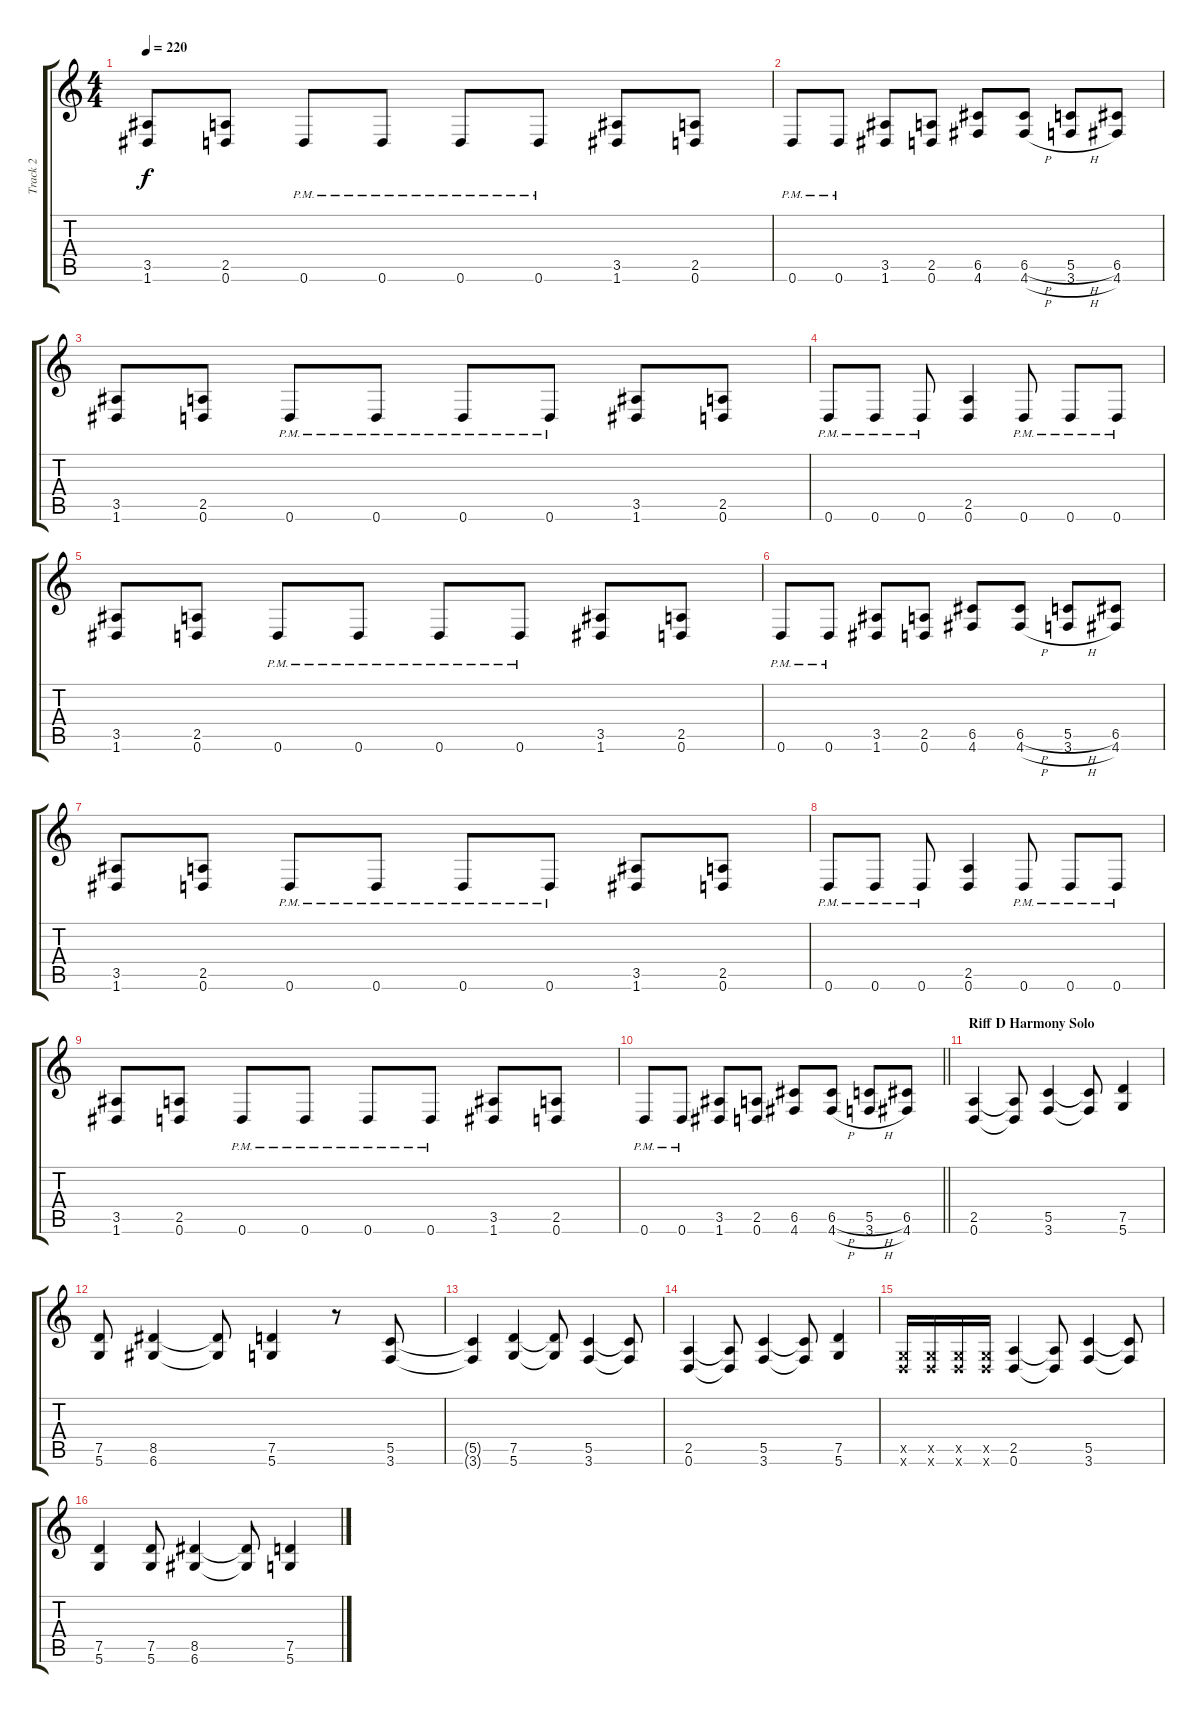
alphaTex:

\track ("Track 2" "Track 2") {instrument distortionguitar}
\staff {score tabs}
\tuning (D4 A3 F3 C3 G2 D2) {hide}
\ts (4 4)
\tempo 220
\clef g2
\ks c
(3.5 1.6).8{dy f} (2.5 0.6).8 0.6{pm}.8 0.6{pm}.8 0.6{pm}.8 0.6{pm}.8 (3.5 1.6).8 (2.5 0.6).8 |
0.6{pm}.8 0.6{pm}.8 (3.5 1.6).8 (2.5 0.6).8 (6.5 4.6).8 (6.5{h} 4.6{h}).8 (5.5{h} 3.6{h}).8 (6.5 4.6).8 |
(3.5 1.6).8 (2.5 0.6).8 0.6{pm}.8 0.6{pm}.8 0.6{pm}.8 0.6{pm}.8 (3.5 1.6).8 (2.5 0.6).8 |
0.6{pm}.8 0.6{pm}.8 0.6{pm}.8 (2.5 0.6).4 0.6{pm}.8 0.6{pm}.8 0.6{pm}.8 |
(3.5 1.6).8 (2.5 0.6).8 0.6{pm}.8 0.6{pm}.8 0.6{pm}.8 0.6{pm}.8 (3.5 1.6).8 (2.5 0.6).8 |
0.6{pm}.8 0.6{pm}.8 (3.5 1.6).8 (2.5 0.6).8 (6.5 4.6).8 (6.5{h} 4.6{h}).8 (5.5{h} 3.6{h}).8 (6.5 4.6).8 |
(3.5 1.6).8 (2.5 0.6).8 0.6{pm}.8 0.6{pm}.8 0.6{pm}.8 0.6{pm}.8 (3.5 1.6).8 (2.5 0.6).8 |
0.6{pm}.8 0.6{pm}.8 0.6{pm}.8 (2.5 0.6).4 0.6{pm}.8 0.6{pm}.8 0.6{pm}.8 |
(3.5 1.6).8 (2.5 0.6).8 0.6{pm}.8 0.6{pm}.8 0.6{pm}.8 0.6{pm}.8 (3.5 1.6).8 (2.5 0.6).8 |
\barLineRight lightlight
0.6{pm}.8 0.6{pm}.8 (3.5 1.6).8 (2.5 0.6).8 (6.5 4.6).8 (6.5{h} 4.6{h}).8 (5.5{h} 3.6{h}).8 (6.5 4.6).8 |
\section ("" "Riff D Harmony Solo")
(2.5 0.6).4 (2.5{t} 0.6{t}).8 (5.5 3.6).4 (5.5{t} 3.6{t}).8 (7.5 5.6).4 |
(7.5 5.6).8 (8.5 6.6).4 (8.5{t} 6.6{t}).8 (7.5 5.6).4 r.8 (5.5 3.6).8 |
(5.5{t} 3.6{t}).4 (7.5 5.6).4 (7.5{t} 5.6{t}).8 (5.5 3.6).4 (5.5{t} 3.6{t}).8 |
(2.5 0.6).4 (2.5{t} 0.6{t}).8 (5.5 3.6).4 (5.5{t} 3.6{t}).8 (7.5 5.6).4 |
(0.5{x} 0.6{x}).16 (0.5{x} 0.6{x}).16 (0.5{x} 0.6{x}).16 (0.5{x} 0.6{x}).16 (2.5 0.6).4 (2.5{t} 0.6{t}).8 (5.5 3.6).4 (5.5{t} 3.6{t}).8 |
(7.5 5.6).4 (7.5 5.6).8 (8.5 6.6).4 (8.5{t} 6.6{t}).8 (7.5 5.6).4
